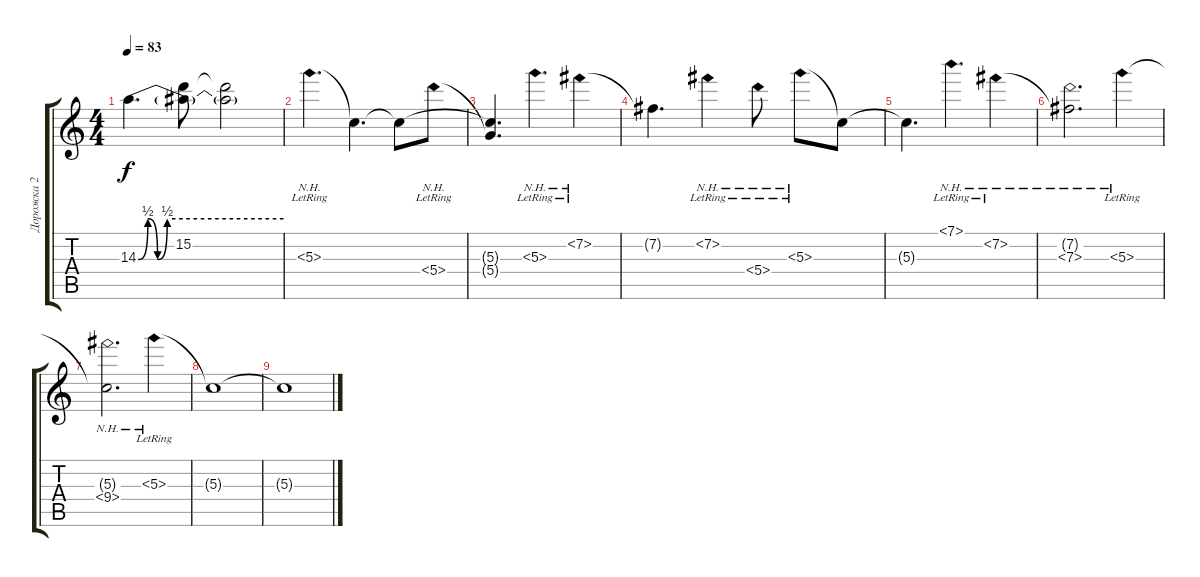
\track ("Дорожка 2" "Дорожка 2") {instrument distortionguitar}
\staff {score tabs}
\tuning (E4 B3 G3 D3 A2 D2) {hide}
\ts (4 4)
\tempo 83
\clef g2
\ks c
14.3{be (custom 0 0 4 2 8 0 12 2 60 2)}.4{d dy f} (15.2 14.3{t}).8 (15.2{t} 14.3{t}).2 |
5.3{nh lr}.4{d volume 13 instrument electricguitarjazz} 5.3{t}.4{d} 5.3{t}.8 5.4{nh lr}.8 |
(5.3{t} 5.4{t}).4{d} 5.3{nh lr}.4{d} 7.2{nh lr}.4 |
7.2{t}.4{d} 7.2{nh lr}.4 5.4{nh lr}.8 5.3{nh lr}.8 5.3{t}.8 |
5.3{t}.4{d} 7.1{nh lr}.4{d} 7.2{nh lr}.4 |
(7.2{t} 7.3{nh}).2{d} 5.3{nh lr}.4 |
(5.3{t} 9.4{nh}).2{d} 5.3{nh lr}.4 |
5.3{t}.1 |
5.3{t}.1
